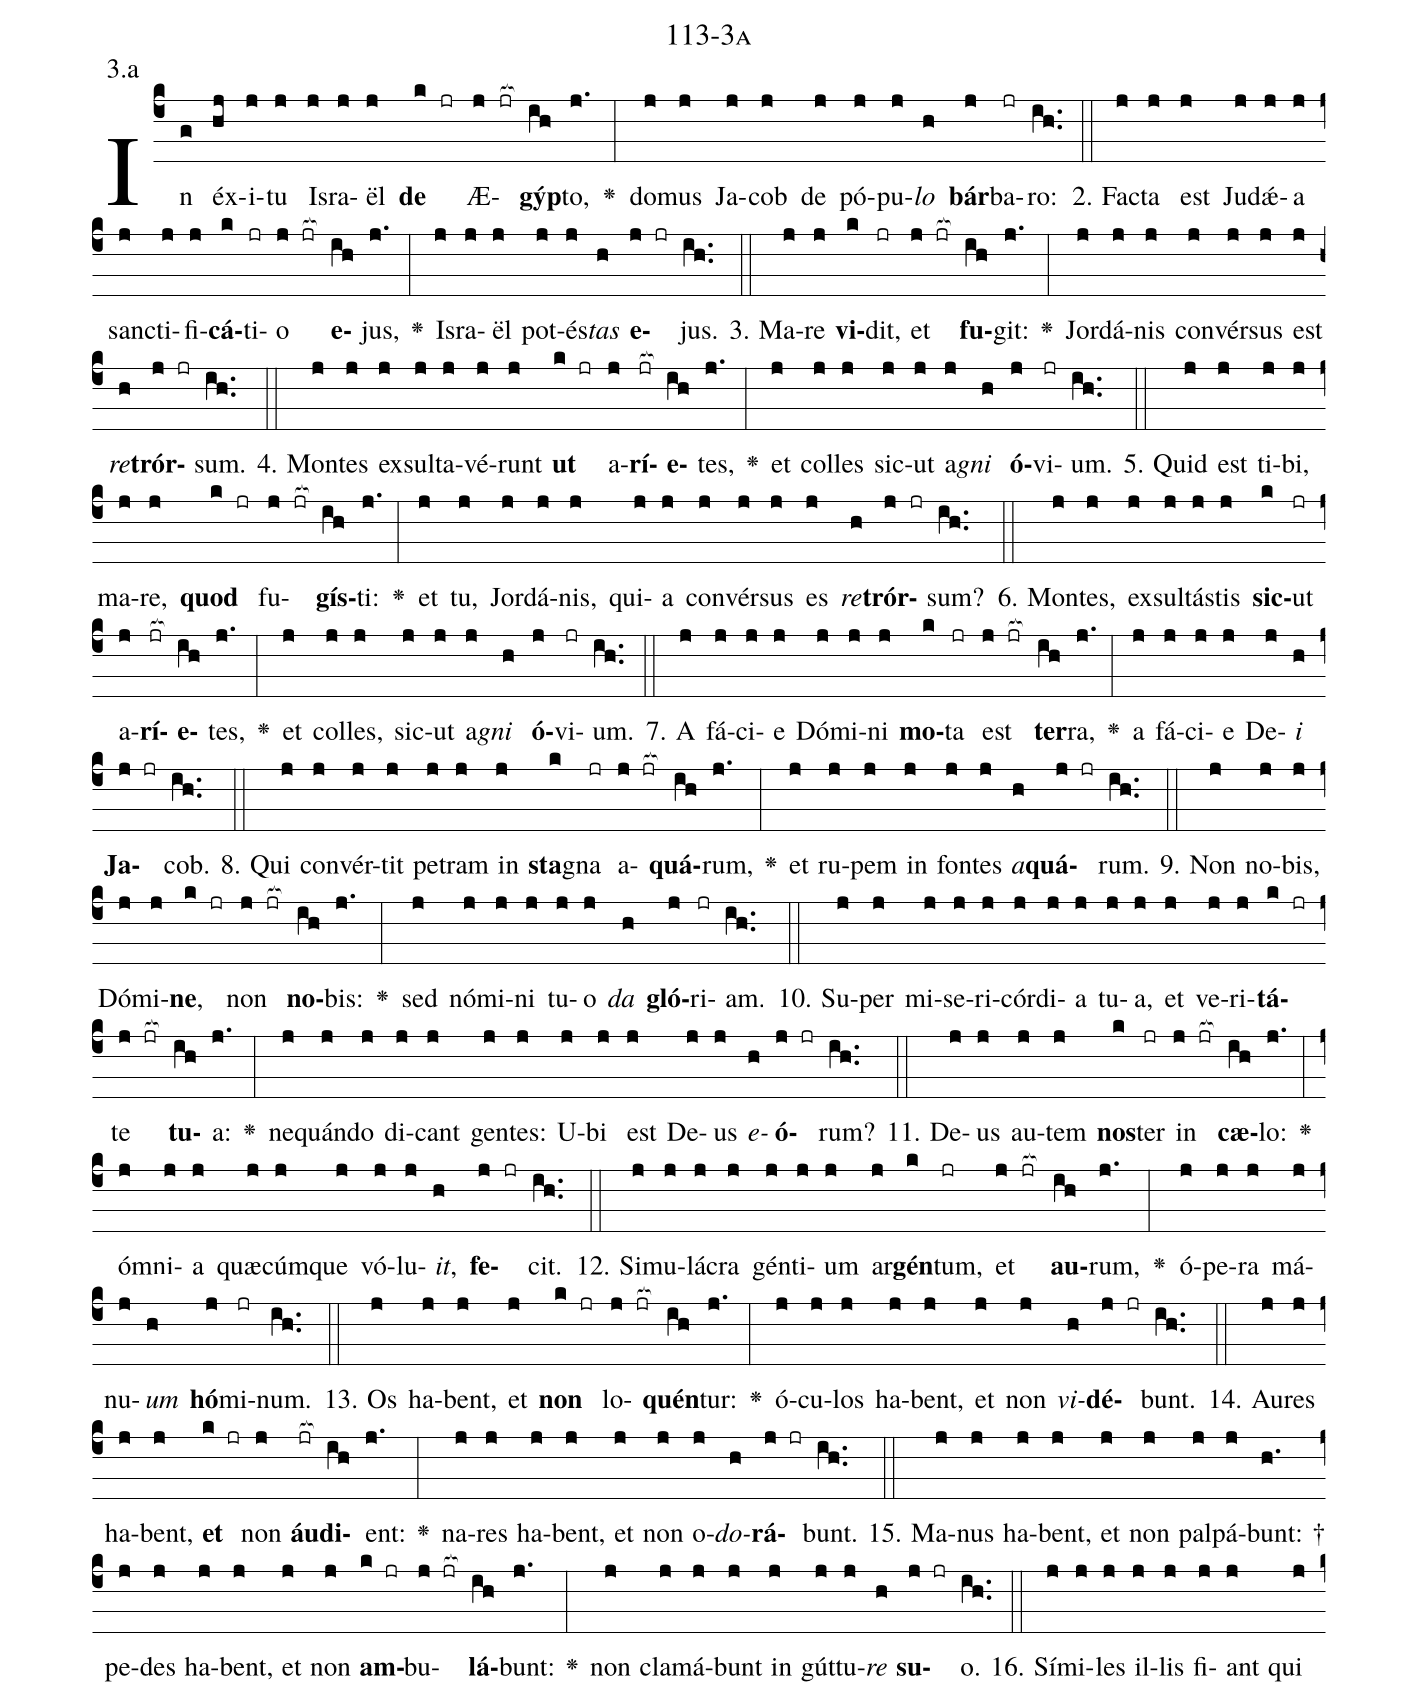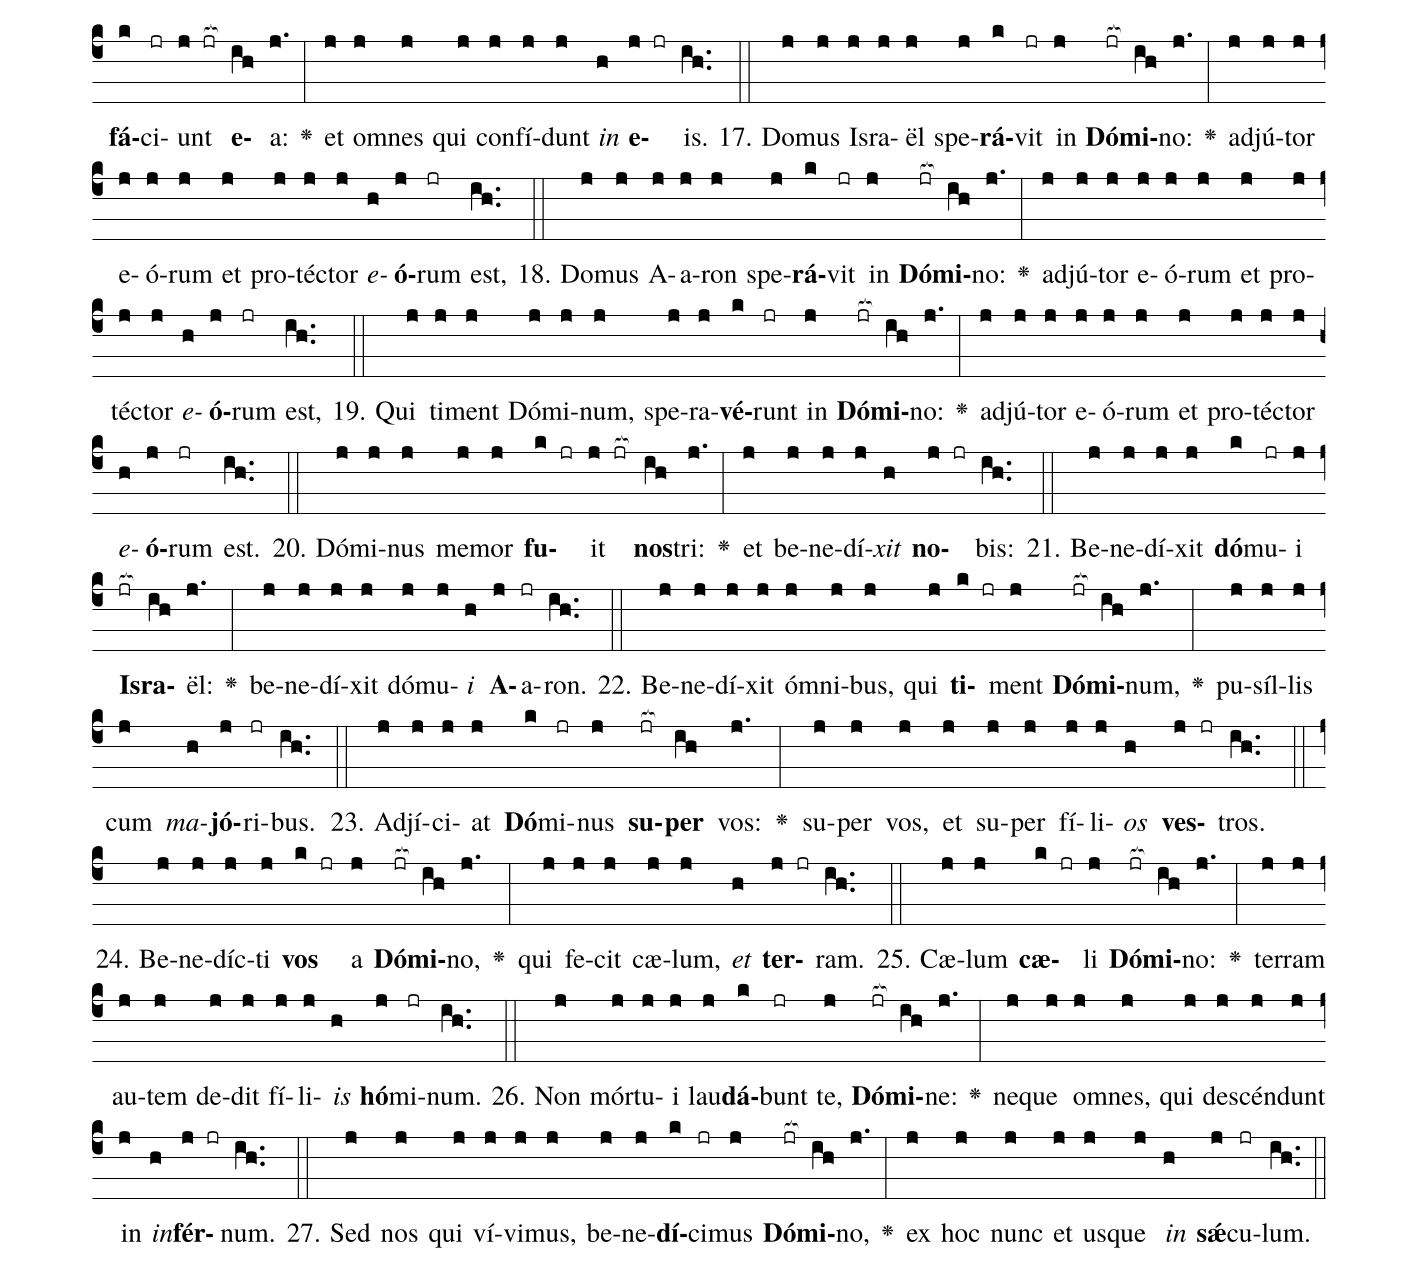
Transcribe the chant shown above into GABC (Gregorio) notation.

name: 113-3a;
annotation: 3.a;
%%
(c4)In(g) éx(hj)i(j)tu(j) Is(j)ra(j)ël(j) <b>de</b>(k jr) Æ(j jr[ocb:1{])<b>gýp</b>(ih[ocb:0}])to,(j.) <v>\greheightstar</v>(:) do(j)mus(j) Ja(j)cob(j) de(j) pó(j)pu(j)<i>lo</i>(h) <b>bár</b>(j)ba(jr)ro:(ih..) (::)
2. Fac(j)ta(j) est(j) Ju(j)dǽ(j)a(j) sanc(j)ti(j)fi(j)<b>cá</b>(k)ti(jr)o(j jr[ocb:1{]) <b>e</b>(ih[ocb:0}])jus,(j.) <v>\greheightstar</v>(:) Is(j)ra(j)ël(j) pot(j)és(j)<i>tas</i>(h) <b>e</b>(j jr)jus.(ih..) (::)
3. Ma(j)re(j) <b>vi</b>(k)dit,(jr) et(j jr[ocb:1{]) <b>fu</b>(ih[ocb:0}])git:(j.) <v>\greheightstar</v>(:) Jor(j)dá(j)nis(j) con(j)vér(j)sus(j) est(j) <i>re</i>(h)<b>trór</b>(j jr)sum.(ih..) (::)
4. Mon(j)tes(j) ex(j)sul(j)ta(j)vé(j)runt(j) <b>ut</b>(k jr) a(j)<b>rí</b>(jr[ocb:1{])<b>e</b>(ih[ocb:0}])tes,(j.) <v>\greheightstar</v>(:) et(j) col(j)les(j) sic(j)ut(j) a(j)<i>gni</i>(h) <b>ó</b>(j)vi(jr)um.(ih..) (::)
5. Quid(j) est(j) ti(j)bi,(j) ma(j)re,(j) <b>quod</b>(k jr) fu(j jr[ocb:1{])<b>gís</b>(ih[ocb:0}])ti:(j.) <v>\greheightstar</v>(:) et(j) tu,(j) Jor(j)dá(j)nis,(j) qui(j)a(j) con(j)vér(j)sus(j) es(j) <i>re</i>(h)<b>trór</b>(j jr)sum?(ih..) (::)
6. Mon(j)tes,(j) ex(j)sul(j)tás(j)tis(j) <b>sic</b>(k)ut(jr) a(j)<b>rí</b>(jr[ocb:1{])<b>e</b>(ih[ocb:0}])tes,(j.) <v>\greheightstar</v>(:) et(j) col(j)les,(j) sic(j)ut(j) a(j)<i>gni</i>(h) <b>ó</b>(j)vi(jr)um.(ih..) (::)
7. A(j) fá(j)ci(j)e(j) Dó(j)mi(j)ni(j) <b>mo</b>(k)ta(jr) est(j jr[ocb:1{]) <b>ter</b>(ih[ocb:0}])ra,(j.) <v>\greheightstar</v>(:) a(j) fá(j)ci(j)e(j) De(j)<i>i</i>(h) <b>Ja</b>(j jr)cob.(ih..) (::)
8. Qui(j) con(j)vér(j)tit(j) pe(j)tram(j) in(j) <b>sta</b>(k)gna(jr) a(j jr[ocb:1{])<b>quá</b>(ih[ocb:0}])rum,(j.) <v>\greheightstar</v>(:) et(j) ru(j)pem(j) in(j) fon(j)tes(j) <i>a</i>(h)<b>quá</b>(j jr)rum.(ih..) (::)
9. Non(j) no(j)bis,(j) Dó(j)mi(j)<b>ne</b>,(k jr) non(j jr[ocb:1{]) <b>no</b>(ih[ocb:0}])bis:(j.) <v>\greheightstar</v>(:) sed(j) nó(j)mi(j)ni(j) tu(j)o(j) <i>da</i>(h) <b>gló</b>(j)ri(jr)am.(ih..) (::)
10. Su(j)per(j) mi(j)se(j)ri(j)cór(j)di(j)a(j) tu(j)a,(j) et(j) ve(j)ri(j)<b>tá</b>(k jr)te(j jr[ocb:1{]) <b>tu</b>(ih[ocb:0}])a:(j.) <v>\greheightstar</v>(:) ne(j)quán(j)do(j) di(j)cant(j) gen(j)tes:(j) U(j)bi(j) est(j) De(j)us(j) <i>e</i>(h)<b>ó</b>(j jr)rum?(ih..) (::)
11. De(j)us(j) au(j)tem(j) <b>nos</b>(k)ter(jr) in(j jr[ocb:1{]) <b>cæ</b>(ih[ocb:0}])lo:(j.) <v>\greheightstar</v>(:) óm(j)ni(j)a(j) quæ(j)cúm(j)que(j) vó(j)lu(j)<i>it</i>,(h) <b>fe</b>(j jr)cit.(ih..) (::)
12. Si(j)mu(j)lá(j)cra(j) gén(j)ti(j)um(j) ar(j)<b>gén</b>(k)tum,(jr) et(j jr[ocb:1{]) <b>au</b>(ih[ocb:0}])rum,(j.) <v>\greheightstar</v>(:) ó(j)pe(j)ra(j) má(j)nu(j)<i>um</i>(h) <b>hó</b>(j)mi(jr)num.(ih..) (::)
13. Os(j) ha(j)bent,(j) et(j) <b>non</b>(k jr) lo(j jr[ocb:1{])<b>quén</b>(ih[ocb:0}])tur:(j.) <v>\greheightstar</v>(:) ó(j)cu(j)los(j) ha(j)bent,(j) et(j) non(j) <i>vi</i>(h)<b>dé</b>(j jr)bunt.(ih..) (::)
14. Au(j)res(j) ha(j)bent,(j) <b>et</b>(k jr) non(j) <b>áu</b>(jr[ocb:1{])<b>di</b>(ih[ocb:0}])ent:(j.) <v>\greheightstar</v>(:) na(j)res(j) ha(j)bent,(j) et(j) non(j) o(j)<i>do</i>(h)<b>rá</b>(j jr)bunt.(ih..) (::)
15. Ma(j)nus(j) ha(j)bent,(j) et(j) non(j) pal(j)pá(j)bunt: †(h.) pe(j)des(j) ha(j)bent,(j) et(j) non(j) <b>am</b>(k jr)bu(j jr[ocb:1{])<b>lá</b>(ih[ocb:0}])bunt:(j.) <v>\greheightstar</v>(:) non(j) cla(j)má(j)bunt(j) in(j) gút(j)tu(j)<i>re</i>(h) <b>su</b>(j jr)o.(ih..) (::)
16. Sí(j)mi(j)les(j) il(j)lis(j) fi(j)ant(j) qui(j) <b>fá</b>(k)ci(jr)unt(j jr[ocb:1{]) <b>e</b>(ih[ocb:0}])a:(j.) <v>\greheightstar</v>(:) et(j) om(j)nes(j) qui(j) con(j)fí(j)dunt(j) <i>in</i>(h) <b>e</b>(j jr)is.(ih..) (::)
17. Do(j)mus(j) Is(j)ra(j)ël(j) spe(j)<b>rá</b>(k)vit(jr) in(j) <b>Dó</b>(jr[ocb:1{])<b>mi</b>(ih[ocb:0}])no:(j.) <v>\greheightstar</v>(:) ad(j)jú(j)tor(j) e(j)ó(j)rum(j) et(j) pro(j)téc(j)tor(j) <i>e</i>(h)<b>ó</b>(j)rum(jr) est,(ih..) (::)
18. Do(j)mus(j) A(j)a(j)ron(j) spe(j)<b>rá</b>(k)vit(jr) in(j) <b>Dó</b>(jr[ocb:1{])<b>mi</b>(ih[ocb:0}])no:(j.) <v>\greheightstar</v>(:) ad(j)jú(j)tor(j) e(j)ó(j)rum(j) et(j) pro(j)téc(j)tor(j) <i>e</i>(h)<b>ó</b>(j)rum(jr) est,(ih..) (::)
19. Qui(j) ti(j)ment(j) Dó(j)mi(j)num,(j) spe(j)ra(j)<b>vé</b>(k)runt(jr) in(j) <b>Dó</b>(jr[ocb:1{])<b>mi</b>(ih[ocb:0}])no:(j.) <v>\greheightstar</v>(:) ad(j)jú(j)tor(j) e(j)ó(j)rum(j) et(j) pro(j)téc(j)tor(j) <i>e</i>(h)<b>ó</b>(j)rum(jr) est.(ih..) (::)
20. Dó(j)mi(j)nus(j) me(j)mor(j) <b>fu</b>(k jr)it(j jr[ocb:1{]) <b>nos</b>(ih[ocb:0}])tri:(j.) <v>\greheightstar</v>(:) et(j) be(j)ne(j)dí(j)<i>xit</i>(h) <b>no</b>(j jr)bis:(ih..) (::)
21. Be(j)ne(j)dí(j)xit(j) <b>dó</b>(k)mu(jr)i(j) <b>Is</b>(jr[ocb:1{])<b>ra</b>(ih[ocb:0}])ël:(j.) <v>\greheightstar</v>(:) be(j)ne(j)dí(j)xit(j) dó(j)mu(j)<i>i</i>(h) <b>A</b>(j)a(jr)ron.(ih..) (::)
22. Be(j)ne(j)dí(j)xit(j) óm(j)ni(j)bus,(j) qui(j) <b>ti</b>(k jr)ment(j) <b>Dó</b>(jr[ocb:1{])<b>mi</b>(ih[ocb:0}])num,(j.) <v>\greheightstar</v>(:) pu(j)síl(j)lis(j) cum(j) <i>ma</i>(h)<b>jó</b>(j)ri(jr)bus.(ih..) (::)
23. Ad(j)jí(j)ci(j)at(j) <b>Dó</b>(k)mi(jr)nus(j) <b>su</b>(jr[ocb:1{])<b>per</b>(ih[ocb:0}]) vos:(j.) <v>\greheightstar</v>(:) su(j)per(j) vos,(j) et(j) su(j)per(j) fí(j)li(j)<i>os</i>(h) <b>ves</b>(j jr)tros.(ih..) (::)
24. Be(j)ne(j)díc(j)ti(j) <b>vos</b>(k jr) a(j) <b>Dó</b>(jr[ocb:1{])<b>mi</b>(ih[ocb:0}])no,(j.) <v>\greheightstar</v>(:) qui(j) fe(j)cit(j) cæ(j)lum,(j) <i>et</i>(h) <b>ter</b>(j jr)ram.(ih..) (::)
25. Cæ(j)lum(j) <b>cæ</b>(k jr)li(j) <b>Dó</b>(jr[ocb:1{])<b>mi</b>(ih[ocb:0}])no:(j.) <v>\greheightstar</v>(:) ter(j)ram(j) au(j)tem(j) de(j)dit(j) fí(j)li(j)<i>is</i>(h) <b>hó</b>(j)mi(jr)num.(ih..) (::)
26. Non(j) mór(j)tu(j)i(j) lau(j)<b>dá</b>(k)bunt(jr) te,(j) <b>Dó</b>(jr[ocb:1{])<b>mi</b>(ih[ocb:0}])ne:(j.) <v>\greheightstar</v>(:) ne(j)que(j) om(j)nes,(j) qui(j) de(j)scén(j)dunt(j) in(j) <i>in</i>(h)<b>fér</b>(j jr)num.(ih..) (::)
27. Sed(j) nos(j) qui(j) ví(j)vi(j)mus,(j) be(j)ne(j)<b>dí</b>(k)ci(jr)mus(j) <b>Dó</b>(jr[ocb:1{])<b>mi</b>(ih[ocb:0}])no,(j.) <v>\greheightstar</v>(:) ex(j) hoc(j) nunc(j) et(j) us(j)que(j) <i>in</i>(h) <b>sǽ</b>(j)cu(jr)lum.(ih..) (::)
